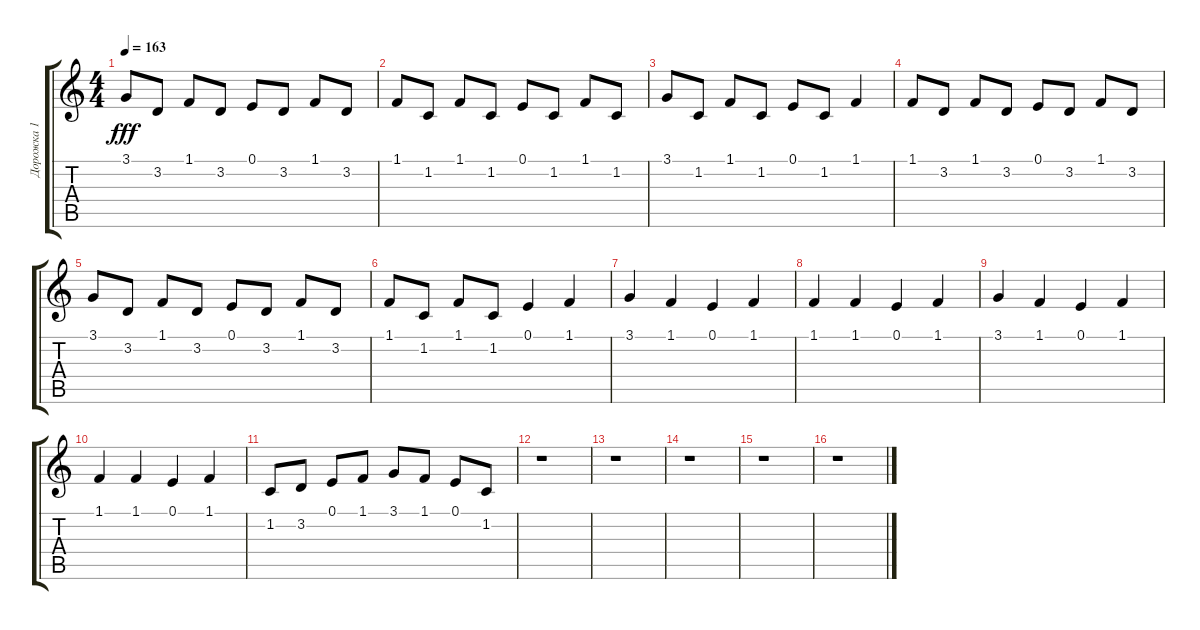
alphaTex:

\track ("Дорожка 1" "Дорожка 1") {instrument vibraphone}
\staff {score tabs}
\tuning (E4 B3 G3 D3 A2 E2) {hide}
\ts (4 4)
\tempo 163
\clef g2
\ks c
3.1.8{dy fff} 3.2.8 1.1.8 3.2.8 0.1.8 3.2.8 1.1.8 3.2.8 |
1.1.8 1.2.8 1.1.8 1.2.8 0.1.8 1.2.8 1.1.8 1.2.8 |
3.1.8 1.2.8 1.1.8 1.2.8 0.1.8 1.2.8 1.1.4 |
1.1.8 3.2.8 1.1.8 3.2.8 0.1.8 3.2.8 1.1.8 3.2.8 |
3.1.8 3.2.8 1.1.8 3.2.8 0.1.8 3.2.8 1.1.8 3.2.8 |
1.1.8 1.2.8 1.1.8 1.2.8 0.1.4 1.1.4 |
3.1.4 1.1.4 0.1.4 1.1.4 |
1.1.4 1.1.4 0.1.4 1.1.4 |
3.1.4 1.1.4 0.1.4 1.1.4 |
1.1.4 1.1.4 0.1.4 1.1.4 |
1.2.8 3.2.8 0.1.8 1.1.8 3.1.8 1.1.8 0.1.8 1.2.8 |
r.1 |
r.1 |
r.1 |
r.1 |
r.1
